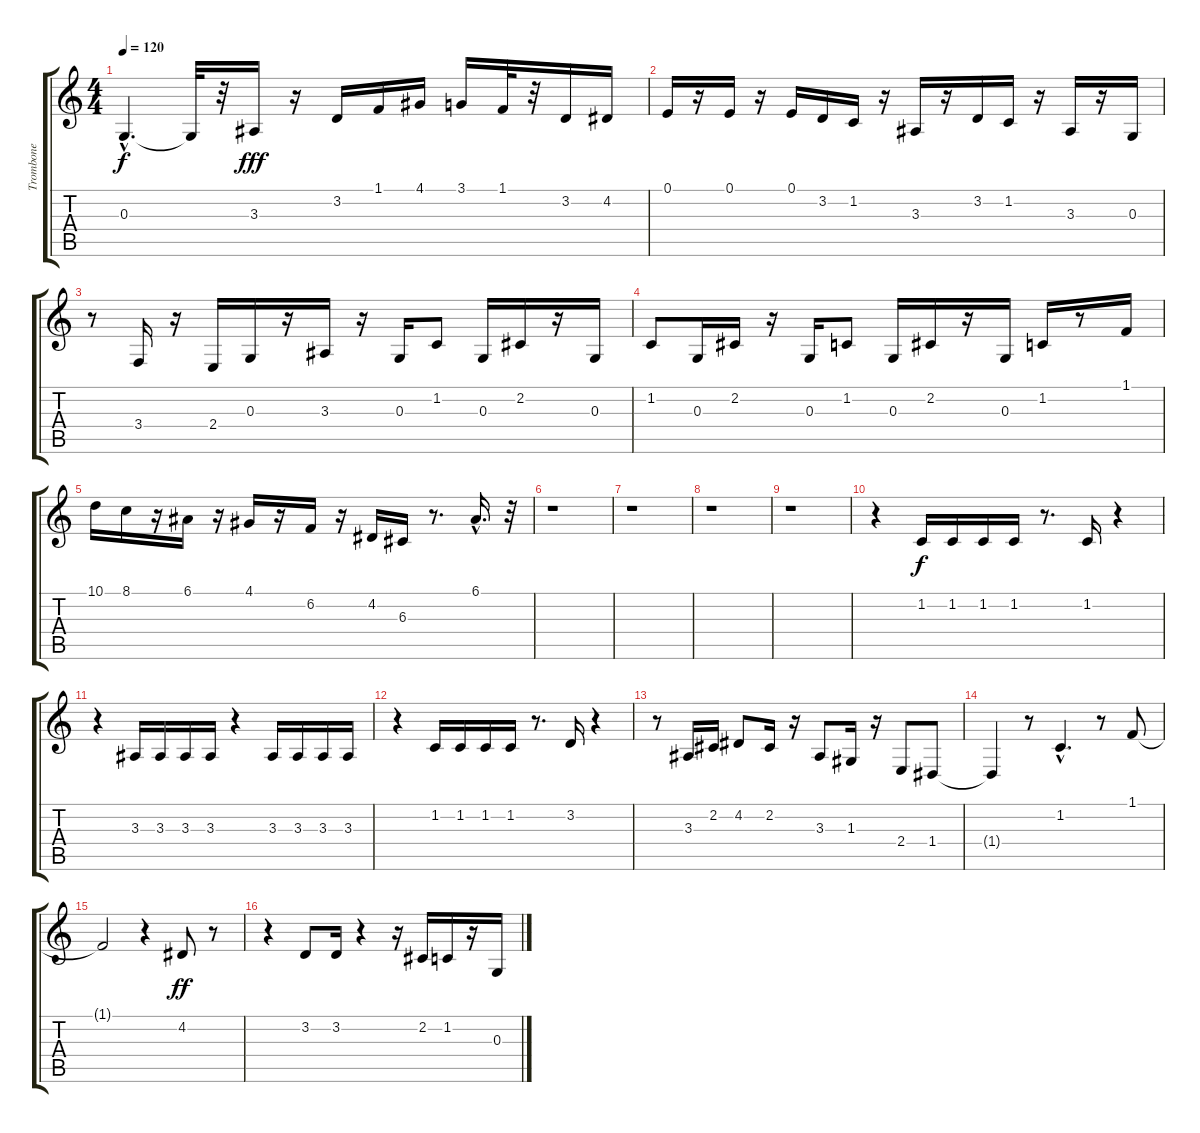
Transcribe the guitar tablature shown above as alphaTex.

\track ("Trombone" "Trombone") {instrument trombone}
\staff {score tabs}
\tuning (E4 B3 G3 D3 A2 E2) {hide}
\ts (4 4)
\tempo 120
\clef g2
\ks c
0.3{hac t}.4{d dy f} 0.3{t}.32 r.32 3.3.16{dy fff} r.16 3.2.16 1.1.16 4.1.16 3.1.16 1.1.32 r.32 3.2.16 4.2.16 |
0.1.16 r.16 0.1.16 r.16 0.1.16 3.2.16 1.2.16 r.16 3.3.16 r.16 3.2.16 1.2.16 r.16 3.3.16 r.16 0.3.16 |
r.8 3.4.16 r.16 2.4.16 0.3.16 r.16 3.3.16 r.16 0.3.16 1.2.8 0.3.16 2.2.16 r.16 0.3.16 |
1.2.8 0.3.16 2.2.16 r.16 0.3.16 1.2.8 0.3.16 2.2.16 r.16 0.3.16 1.2.16 r.8 1.1.16 |
10.1.16 8.1.16 r.16 6.1.16 r.16 4.1.16 r.16 6.2.16 r.16 4.2.16 6.3.16 r.8{d} 6.1{hac}.16{d} r.32 |
r.1 |
r.1 |
r.1 |
r.1 |
r.4 1.2.16{dy f} 1.2.16 1.2.16 1.2.16 r.8{d} 1.2.16 r.4 |
r.4 3.3.16 3.3.16 3.3.16 3.3.16 r.4 3.3.16 3.3.16 3.3.16 3.3.16 |
r.4 1.2.16 1.2.16 1.2.16 1.2.16 r.8{d} 3.2.16 r.4 |
r.8 3.3.16 2.2.16 4.2.8 2.2.16 r.16 3.3.8 1.3.16 r.16 2.4.8 1.4.8 |
1.4{t}.4 r.8 1.2{hac}.4{d} r.8 1.1.8 |
1.1{t}.2 r.4 4.2.8{dy ff} r.8 |
r.4 3.2.8 3.2.16 r.4 r.16 2.2.16 1.2.16 r.16 0.3.16
